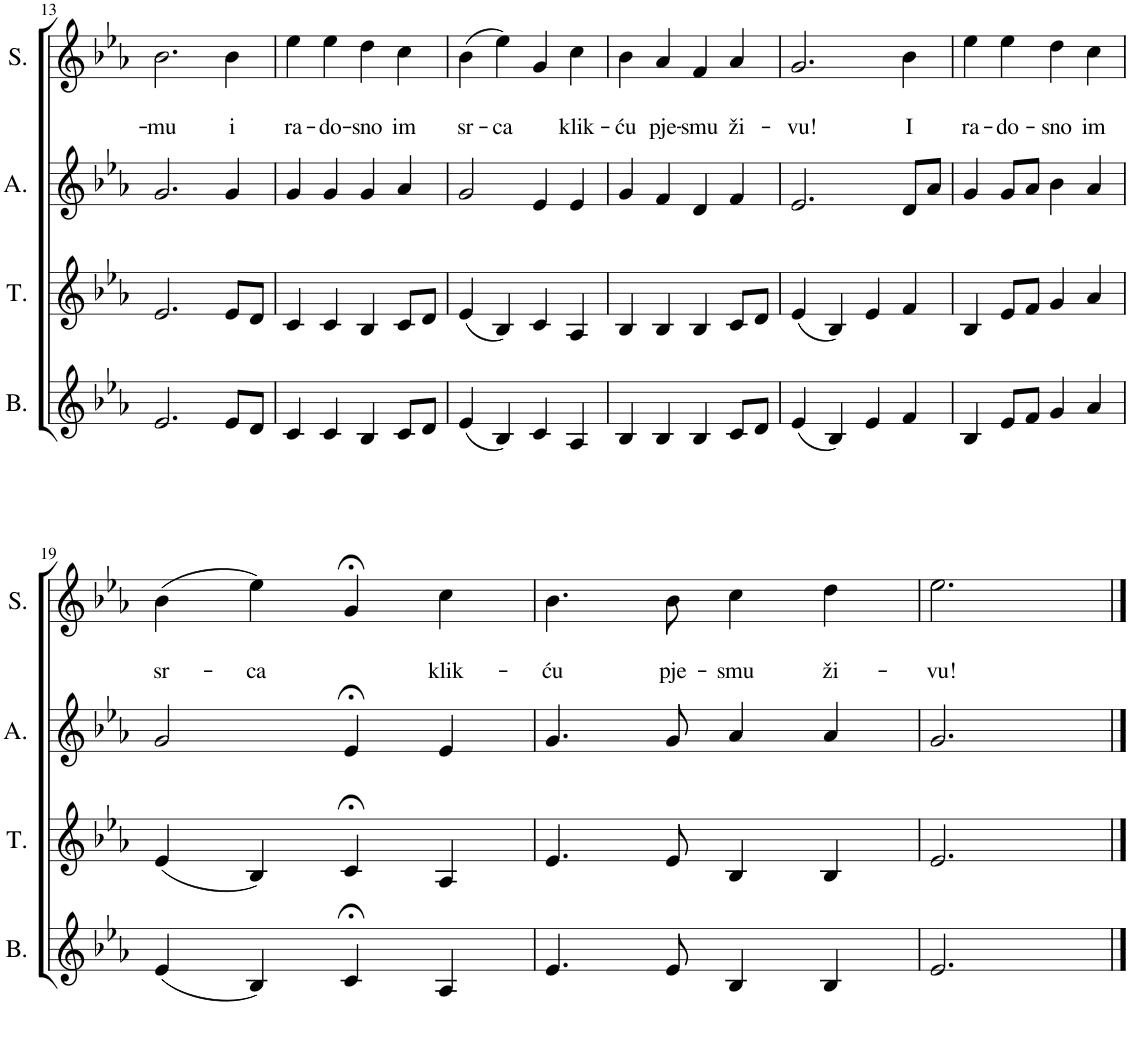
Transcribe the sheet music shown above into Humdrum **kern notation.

**kern	**kern	**kern	**kern	**text	**text
*part4	*part3	*part2	*part1	*part1	*part1
*staff4	*staff3	*staff2	*staff1	*staff1	*staff1
*I"Bass	*I"Tenor	*I"Alto	*I"Soprano	*	*
*I'B.	*I'T.	*I'A.	*I'S.	*	*
!!LO:PB:g=z
*clefG2	*clefG2	*clefG2	*clefG2	*	*
*k[b-e-a-]	*k[b-e-a-]	*k[b-e-a-]	*k[b-e-a-]	*	*
*M4/4	*M4/4	*M4/4	*M4/4	*	*
=13	=13	=13	=13	=13	=13
!	!	!	!	!	!LO:LY:b
2.e-/	2.e-/	2.g/	2.b-\	.	-mu
!	!	!	!	!	!LO:LY:b
8e-/L	8e-/L	4g/	4b-\	.	i
8d/J	8d/J	.	.	.	.
=14	=14	=14	=14	=14	=14
!	!	!	!	!	!LO:LY:b
4c/	4c/	4g/	4ee-\	.	ra-
!	!	!	!	!	!LO:LY:b
4c/	4c/	4g/	4ee-\	.	-do-
!	!	!	!	!	!LO:LY:b
4B-/	4B-/	4g/	4dd\	.	-sno
!	!	!	!	!	!LO:LY:b
8c/L	8c/L	4a-/	4cc\	.	im
8d/J	8d/J	.	.	.	.
=15	=15	=15	=15	=15	=15
!	!	!	!	!	!LO:LY:b
(4e-/	(4e-/	2g/	(4b-\	.	sr-
!	!	!	!	!	!LO:LY:b
4B-/)	4B-/)	.	4ee-\)	.	-ca
4c/	4c/	4e-/	4g/	.	.
!	!	!	!	!	!LO:LY:b
4A-/	4A-/	4e-/	4cc\	.	klik-
=16	=16	=16	=16	=16	=16
!	!	!	!	!	!LO:LY:b
4B-/	4B-/	4g/	4b-\	.	-ću
!	!	!	!	!	!LO:LY:b
4B-/	4B-/	4f/	4a-/	.	pje-
!	!	!	!	!	!LO:LY:b
4B-/	4B-/	4d/	4f/	.	-smu
!	!	!	!	!	!LO:LY:b
8c/L	8c/L	4f/	4a-/	.	ži-
8d/J	8d/J	.	.	.	.
=17	=17	=17	=17	=17	=17
!	!	!	!	!	!LO:LY:b
(4e-/	(4e-/	2.e-/	2.g/	.	-vu!
4B-/)	4B-/)	.	.	.	.
4e-/	4e-/	.	.	.	.
!	!	!	!	!	!LO:LY:b
4f/	4f/	8d/L	4b-\	.	I
.	.	8a-/J	.	.	.
=18	=18	=18	=18	=18	=18
!	!	!	!	!	!LO:LY:b
4B-/	4B-/	4g/	4ee-\	.	ra-
!	!	!	!	!	!LO:LY:b
8e-/L	8e-/L	8g/L	4ee-\	.	-do-
8f/J	8f/J	8a-/J	.	.	.
!	!	!	!	!	!LO:LY:b
4g/	4g/	4b-\	4dd\	.	-sno
!	!	!	!	!	!LO:LY:b
4a-/	4a-/	4a-/	4cc\	.	im
!!LO:LB:g=z
=19	=19	=19	=19	=19	=19
!	!	!	!	!	!LO:LY:b
(4e-/	(4e-/	2g/	(4b-\	.	sr-
!	!	!	!	!	!LO:LY:b
4B-/)	4B-/)	.	4ee-\)	.	-ca
4c;</	4c;</	4e-;</	4g;</	.	.
!	!	!	!	!	!LO:LY:b
4A-/	4A-/	4e-/	4cc\	.	klik-
=20	=20	=20	=20	=20	=20
!	!	!	!	!	!LO:LY:b
4.e-/	4.e-/	4.g/	4.b-\	.	-ću
!	!	!	!	!	!LO:LY:b
8e-/	8e-/	8g/	8b-\	.	pje-
!	!	!	!	!	!LO:LY:b
4B-/	4B-/	4a-/	4cc\	.	-smu
!	!	!	!	!	!LO:LY:b
4B-/	4B-/	4a-/	4dd\	.	ži-
=21	=21	=21	=21	=21	=21
!	!	!	!	!	!LO:LY:b
2.e-/	2.e-/	2.g/	2.ee-\	.	-vu!
==	==	==	==	==	==
*-	*-	*-	*-	*-	*-
